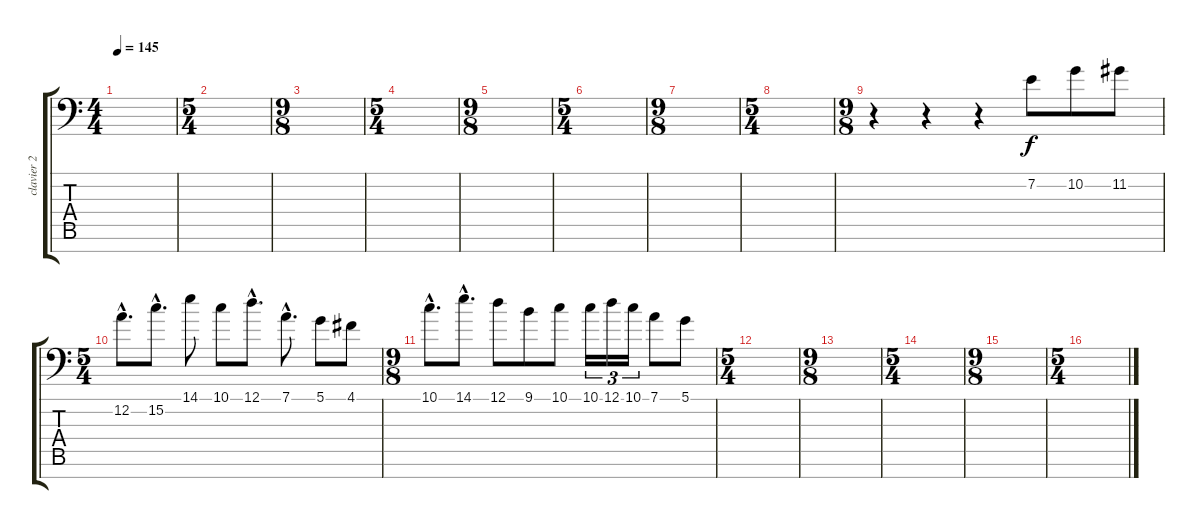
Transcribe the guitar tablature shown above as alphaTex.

\track ("clavier 2" "clavier 2") {instrument pad8sweep}
\staff {score tabs}
\tuning (D4 A3 F3 C3 G2 D2 A1) {hide}
\ts (4 4)
\tempo 145
\clef f4
\ks c
|
\ts (5 4)
|
\ts (9 8)
|
\ts (5 4)
|
\ts (9 8)
|
\ts (5 4)
|
\ts (9 8)
|
\ts (5 4)
|
\ts (9 8)
r.4 r.4 r.4 7.2.8{dy f instrument lead1square} 10.2.8 11.2.8 |
\ts (5 4)
12.2{hac}.8{d} 15.2{hac}.8{d} 14.1.8 10.1.8 12.1{hac}.8{d} 7.1{hac}.8{d} 5.1.8 4.1.8 |
\ts (9 8)
10.1{hac}.8{d} 14.1{hac}.8{d} 12.1.8 9.1.8 10.1.8 10.1.16{tu (3 2)} 12.1.16{tu (3 2)} 10.1.16{tu (3 2)} 7.1.8 5.1.8 |
\ts (5 4)
|
\ts (9 8)
|
\ts (5 4)
|
\ts (9 8)
|
\ts (5 4)
